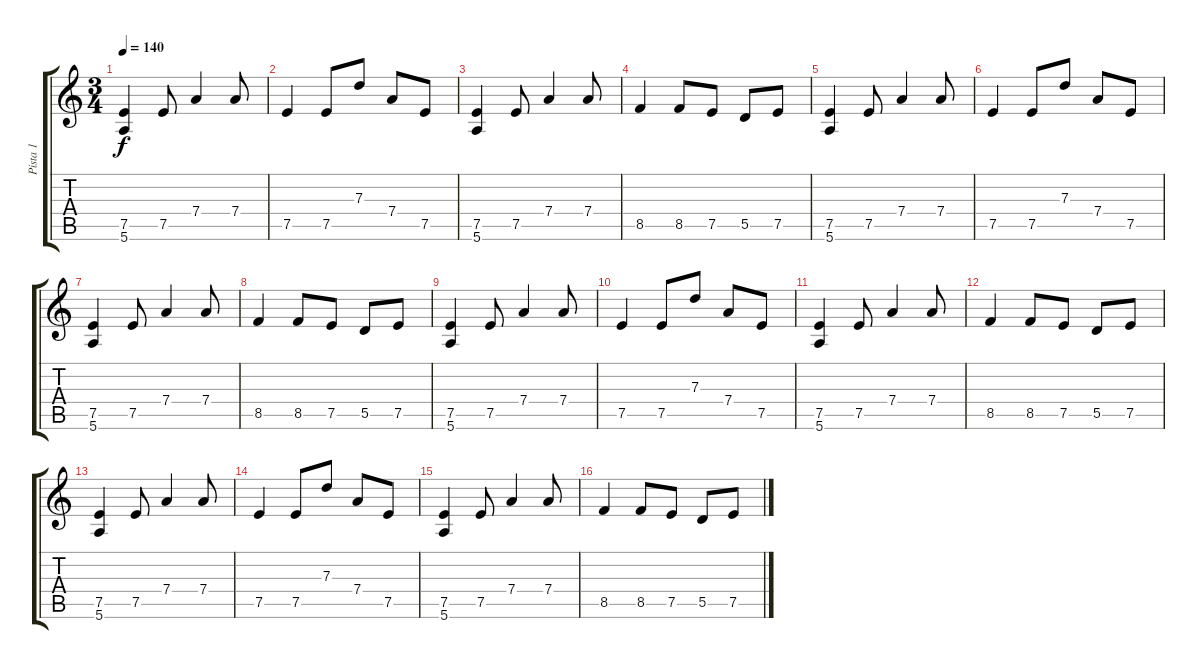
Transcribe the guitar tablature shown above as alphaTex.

\track ("Pista 1" "Pista 1") {instrument distortionguitar}
\staff {score tabs}
\tuning (E4 B3 G3 D3 A2 E2) {hide}
\ts (3 4)
\tempo 140
\clef g2
\ks c
(7.5 5.6).4{dy f} 7.5.8 7.4.4 7.4.8 |
7.5.4 7.5.8 7.3.8 7.4.8 7.5.8 |
(7.5 5.6).4 7.5.8 7.4.4 7.4.8 |
8.5.4 8.5.8 7.5.8 5.5.8 7.5.8 |
(7.5 5.6).4 7.5.8 7.4.4 7.4.8 |
7.5.4 7.5.8 7.3.8 7.4.8 7.5.8 |
(7.5 5.6).4 7.5.8 7.4.4 7.4.8 |
8.5.4 8.5.8 7.5.8 5.5.8 7.5.8 |
(7.5 5.6).4 7.5.8 7.4.4 7.4.8 |
7.5.4 7.5.8 7.3.8 7.4.8 7.5.8 |
(7.5 5.6).4 7.5.8 7.4.4 7.4.8 |
8.5.4 8.5.8 7.5.8 5.5.8 7.5.8 |
(7.5 5.6).4 7.5.8 7.4.4 7.4.8 |
7.5.4 7.5.8 7.3.8 7.4.8 7.5.8 |
(7.5 5.6).4 7.5.8 7.4.4 7.4.8 |
8.5.4 8.5.8 7.5.8 5.5.8 7.5.8
